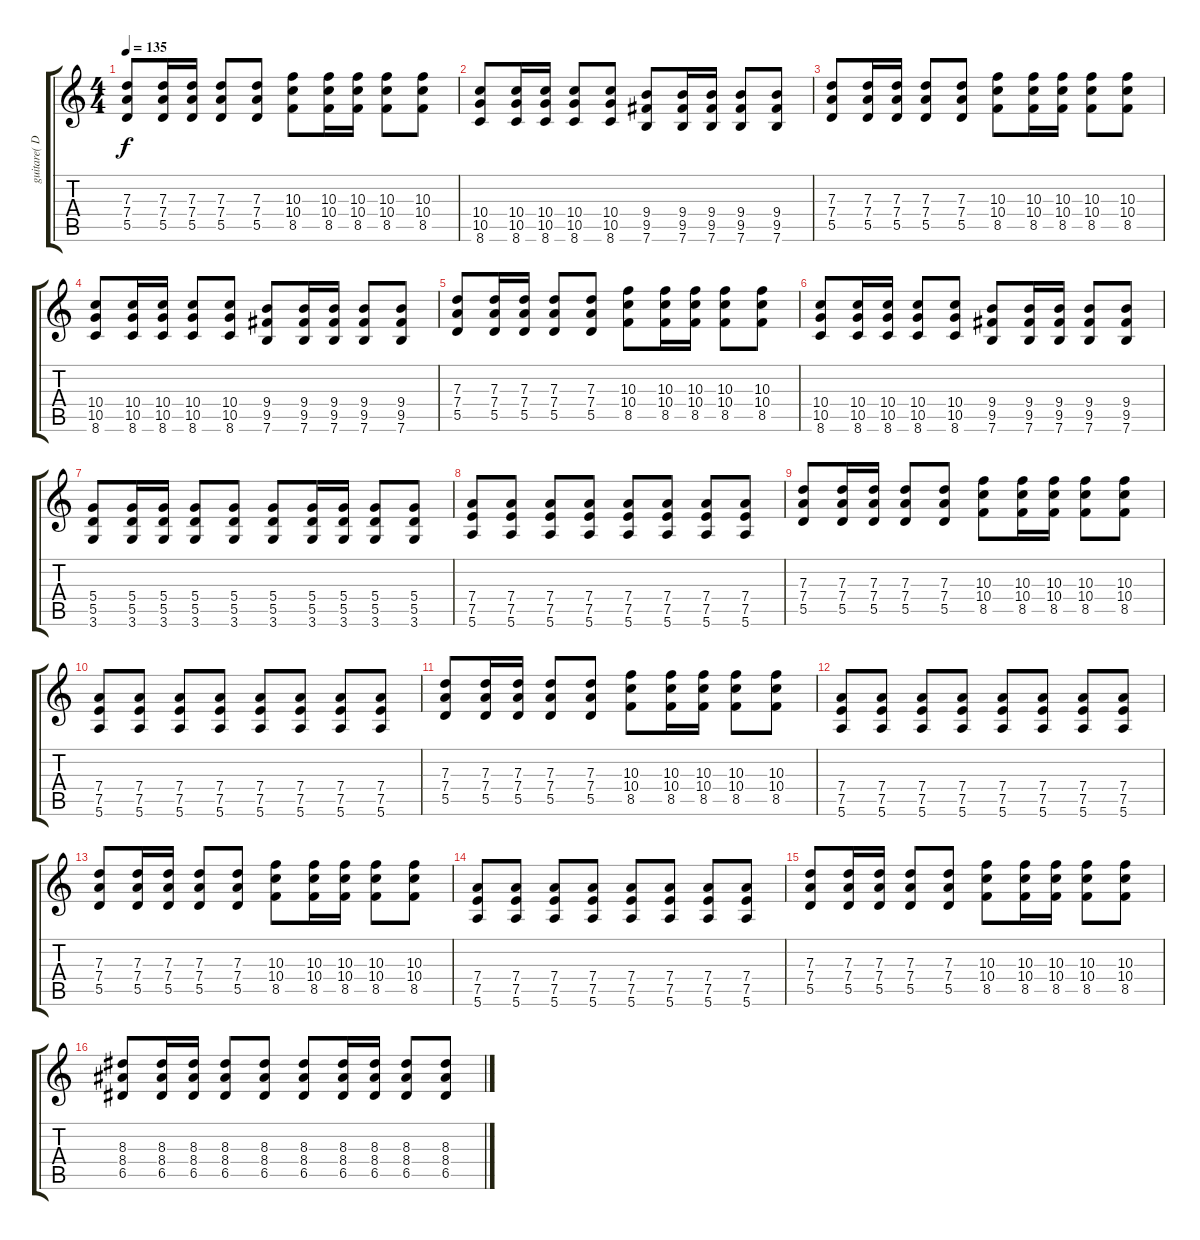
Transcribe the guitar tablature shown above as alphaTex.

\track ("guitare( Dave )" "guitare( D") {instrument distortionguitar}
\staff {score tabs}
\tuning (E4 B3 G3 D3 A2 E2) {hide}
\ts (4 4)
\tempo 135
\clef g2
\ks c
(7.3 7.4 5.5).8{dy f} (7.3 7.4 5.5).16 (7.3 7.4 5.5).16 (7.3 7.4 5.5).8 (7.3 7.4 5.5).8 (10.3 10.4 8.5).8 (10.3 10.4 8.5).16 (10.3 10.4 8.5).16 (10.3 10.4 8.5).8 (10.3 10.4 8.5).8 |
(10.4 10.5 8.6).8 (10.4 10.5 8.6).16 (10.4 10.5 8.6).16 (10.4 10.5 8.6).8 (10.4 10.5 8.6).8 (9.4 9.5 7.6).8 (9.4 9.5 7.6).16 (9.4 9.5 7.6).16 (9.4 9.5 7.6).8 (9.4 9.5 7.6).8 |
(7.3 7.4 5.5).8 (7.3 7.4 5.5).16 (7.3 7.4 5.5).16 (7.3 7.4 5.5).8 (7.3 7.4 5.5).8 (10.3 10.4 8.5).8 (10.3 10.4 8.5).16 (10.3 10.4 8.5).16 (10.3 10.4 8.5).8 (10.3 10.4 8.5).8 |
(10.4 10.5 8.6).8 (10.4 10.5 8.6).16 (10.4 10.5 8.6).16 (10.4 10.5 8.6).8 (10.4 10.5 8.6).8 (9.4 9.5 7.6).8 (9.4 9.5 7.6).16 (9.4 9.5 7.6).16 (9.4 9.5 7.6).8 (9.4 9.5 7.6).8 |
(7.3 7.4 5.5).8 (7.3 7.4 5.5).16 (7.3 7.4 5.5).16 (7.3 7.4 5.5).8 (7.3 7.4 5.5).8 (10.3 10.4 8.5).8 (10.3 10.4 8.5).16 (10.3 10.4 8.5).16 (10.3 10.4 8.5).8 (10.3 10.4 8.5).8 |
(10.4 10.5 8.6).8 (10.4 10.5 8.6).16 (10.4 10.5 8.6).16 (10.4 10.5 8.6).8 (10.4 10.5 8.6).8 (9.4 9.5 7.6).8 (9.4 9.5 7.6).16 (9.4 9.5 7.6).16 (9.4 9.5 7.6).8 (9.4 9.5 7.6).8 |
(5.4 5.5 3.6).8 (5.4 5.5 3.6).16 (5.4 5.5 3.6).16 (5.4 5.5 3.6).8 (5.4 5.5 3.6).8 (5.4 5.5 3.6).8 (5.4 5.5 3.6).16 (5.4 5.5 3.6).16 (5.4 5.5 3.6).8 (5.4 5.5 3.6).8 |
(7.4 7.5 5.6).8 (7.4 7.5 5.6).8 (7.4 7.5 5.6).8 (7.4 7.5 5.6).8 (7.4 7.5 5.6).8 (7.4 7.5 5.6).8 (7.4 7.5 5.6).8 (7.4 7.5 5.6).8 |
(7.3 7.4 5.5).8 (7.3 7.4 5.5).16 (7.3 7.4 5.5).16 (7.3 7.4 5.5).8 (7.3 7.4 5.5).8 (10.3 10.4 8.5).8 (10.3 10.4 8.5).16 (10.3 10.4 8.5).16 (10.3 10.4 8.5).8 (10.3 10.4 8.5).8 |
(7.4 7.5 5.6).8 (7.4 7.5 5.6).8 (7.4 7.5 5.6).8 (7.4 7.5 5.6).8 (7.4 7.5 5.6).8 (7.4 7.5 5.6).8 (7.4 7.5 5.6).8 (7.4 7.5 5.6).8 |
(7.3 7.4 5.5).8 (7.3 7.4 5.5).16 (7.3 7.4 5.5).16 (7.3 7.4 5.5).8 (7.3 7.4 5.5).8 (10.3 10.4 8.5).8 (10.3 10.4 8.5).16 (10.3 10.4 8.5).16 (10.3 10.4 8.5).8 (10.3 10.4 8.5).8 |
(7.4 7.5 5.6).8 (7.4 7.5 5.6).8 (7.4 7.5 5.6).8 (7.4 7.5 5.6).8 (7.4 7.5 5.6).8 (7.4 7.5 5.6).8 (7.4 7.5 5.6).8 (7.4 7.5 5.6).8 |
(7.3 7.4 5.5).8 (7.3 7.4 5.5).16 (7.3 7.4 5.5).16 (7.3 7.4 5.5).8 (7.3 7.4 5.5).8 (10.3 10.4 8.5).8 (10.3 10.4 8.5).16 (10.3 10.4 8.5).16 (10.3 10.4 8.5).8 (10.3 10.4 8.5).8 |
(7.4 7.5 5.6).8 (7.4 7.5 5.6).8 (7.4 7.5 5.6).8 (7.4 7.5 5.6).8 (7.4 7.5 5.6).8 (7.4 7.5 5.6).8 (7.4 7.5 5.6).8 (7.4 7.5 5.6).8 |
(7.3 7.4 5.5).8 (7.3 7.4 5.5).16 (7.3 7.4 5.5).16 (7.3 7.4 5.5).8 (7.3 7.4 5.5).8 (10.3 10.4 8.5).8 (10.3 10.4 8.5).16 (10.3 10.4 8.5).16 (10.3 10.4 8.5).8 (10.3 10.4 8.5).8 |
(8.3 8.4 6.5).8 (8.3 8.4 6.5).16 (8.3 8.4 6.5).16 (8.3 8.4 6.5).8 (8.3 8.4 6.5).8 (8.3 8.4 6.5).8 (8.3 8.4 6.5).16 (8.3 8.4 6.5).16 (8.3 8.4 6.5).8 (8.3 8.4 6.5).8
